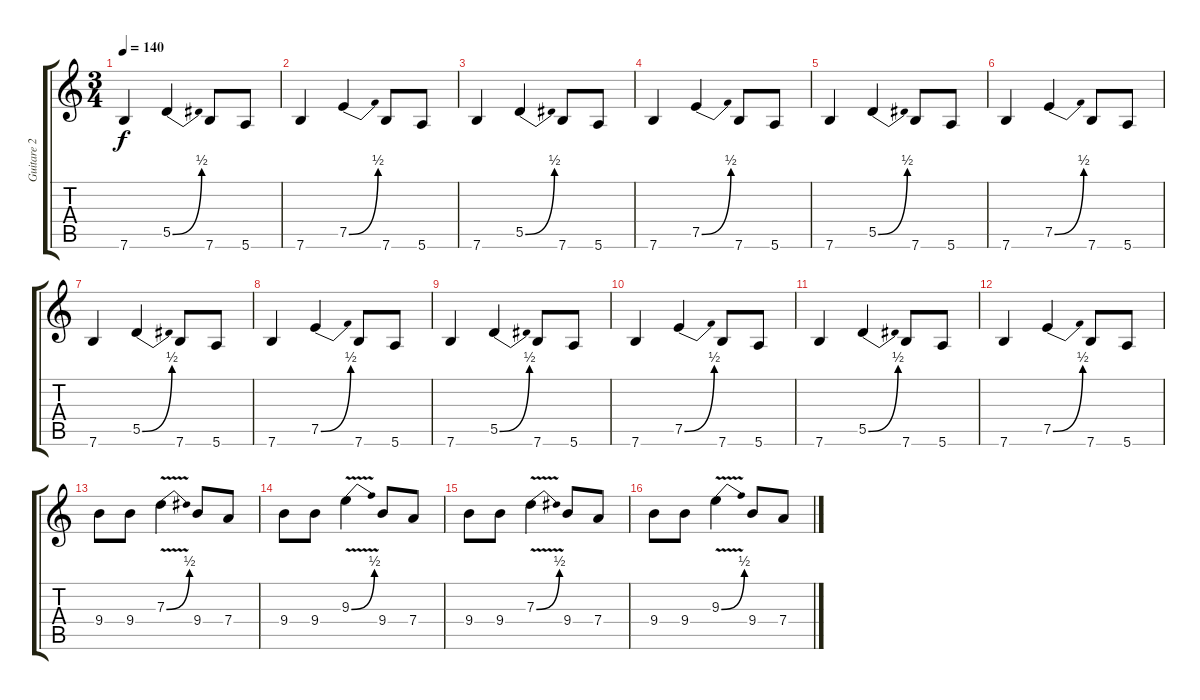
\track ("Guitare 2" "Guitare 2") {instrument electricguitarjazz}
\staff {score tabs}
\tuning (E4 B3 G3 D3 A2 E2) {hide}
\ts (3 4)
\tempo 140
\clef g2
\ks c
7.6.4{dy f} 5.5{be (bend 0 0 60 2)}.4 7.6.8 5.6.8 |
7.6.4 7.5{be (bend 0 0 60 2)}.4 7.6.8 5.6.8 |
7.6.4 5.5{be (bend 0 0 60 2)}.4 7.6.8 5.6.8 |
7.6.4 7.5{be (bend 0 0 60 2)}.4 7.6.8 5.6.8 |
7.6.4 5.5{be (bend 0 0 60 2)}.4 7.6.8 5.6.8 |
7.6.4 7.5{be (bend 0 0 60 2)}.4 7.6.8 5.6.8 |
7.6.4 5.5{be (bend 0 0 60 2)}.4 7.6.8 5.6.8 |
7.6.4 7.5{be (bend 0 0 60 2)}.4 7.6.8 5.6.8 |
7.6.4 5.5{be (bend 0 0 60 2)}.4 7.6.8 5.6.8 |
7.6.4 7.5{be (bend 0 0 60 2)}.4 7.6.8 5.6.8 |
7.6.4 5.5{be (bend 0 0 60 2)}.4 7.6.8 5.6.8 |
7.6.4 7.5{be (bend 0 0 60 2)}.4 7.6.8 5.6.8 |
9.4.8{volume 12} 9.4.8 7.3{be (bend 0 0 60 2) v}.4 9.4.8 7.4.8 |
9.4.8 9.4.8 9.3{be (bend 0 0 60 2) v}.4 9.4.8 7.4.8 |
9.4.8{volume 12} 9.4.8 7.3{be (bend 0 0 60 2) v}.4 9.4.8 7.4.8 |
9.4.8 9.4.8 9.3{be (bend 0 0 60 2) v}.4 9.4.8 7.4.8
